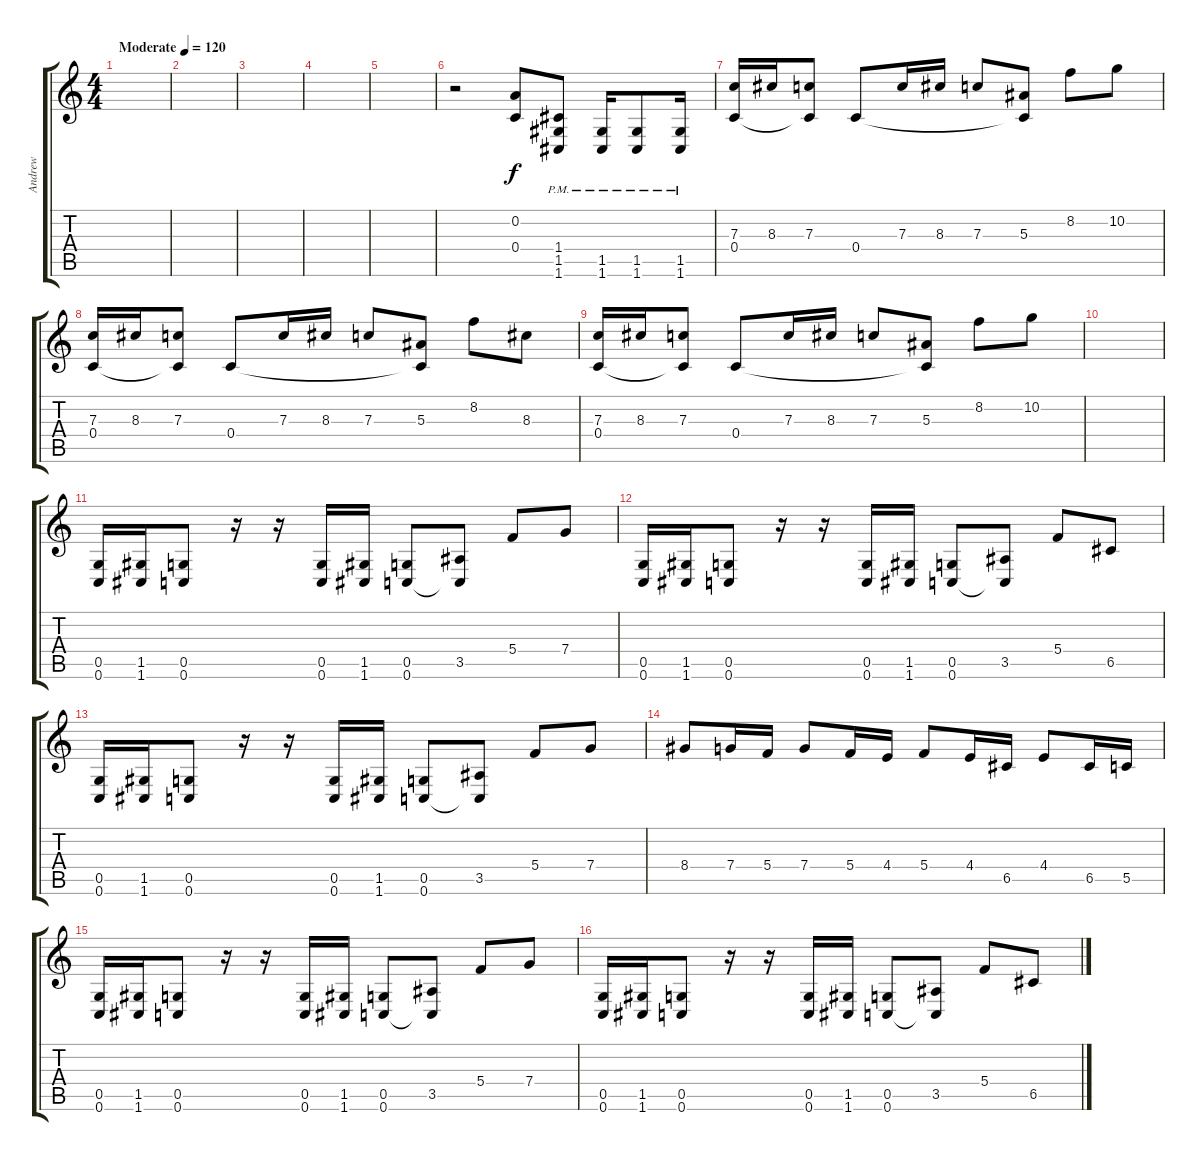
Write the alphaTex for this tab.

\track ("Andrew" "Andrew") {instrument overdrivenguitar}
\staff {score tabs}
\tuning (D4 A3 F3 C3 G2 C2) {hide}
\ts (4 4)
\tempo (120 "Moderate")
\clef g2
\ks c
|
|
|
|
|
r.2 (0.2 0.4).8 (1.4{pm} 1.5{pm} 1.6{pm}).8 (1.5{pm} 1.6{pm}).16 (1.5{pm} 1.6{pm}).8 (1.5{pm} 1.6{pm}).16 |
(7.3 0.4).16 8.3.16 (7.3 0.4{t}).8 0.4.8 7.3.16 8.3.16 7.3.8 (5.3 0.4{t}).8 8.2.8 10.2.8 |
(7.3 0.4).16 8.3.16 (7.3 0.4{t}).8 0.4.8 7.3.16 8.3.16 7.3.8 (5.3 0.4{t}).8 8.2.8 8.3.8 |
(7.3 0.4).16 8.3.16 (7.3 0.4{t}).8 0.4.8 7.3.16 8.3.16 7.3.8 (5.3 0.4{t}).8 8.2.8 10.2.8 |
|
(0.5 0.6).16 (1.5 1.6).16 (0.5 0.6).8 r.16 r.16 (0.5 0.6).16 (1.5 1.6).16 (0.5 0.6).8 (3.5 0.6{t}).8 5.4.8 7.4.8 |
(0.5 0.6).16 (1.5 1.6).16 (0.5 0.6).8 r.16 r.16 (0.5 0.6).16 (1.5 1.6).16 (0.5 0.6).8 (3.5 0.6{t}).8 5.4.8 6.5.8 |
(0.5 0.6).16 (1.5 1.6).16 (0.5 0.6).8 r.16 r.16 (0.5 0.6).16 (1.5 1.6).16 (0.5 0.6).8 (3.5 0.6{t}).8 5.4.8 7.4.8 |
8.4.8 7.4.16 5.4.16 7.4.8 5.4.16 4.4.16 5.4.8 4.4.16 6.5.16 4.4.8 6.5.16 5.5.16 |
(0.5 0.6).16 (1.5 1.6).16 (0.5 0.6).8 r.16 r.16 (0.5 0.6).16 (1.5 1.6).16 (0.5 0.6).8 (3.5 0.6{t}).8 5.4.8 7.4.8 |
(0.5 0.6).16 (1.5 1.6).16 (0.5 0.6).8 r.16 r.16 (0.5 0.6).16 (1.5 1.6).16 (0.5 0.6).8 (3.5 0.6{t}).8 5.4.8 6.5.8
